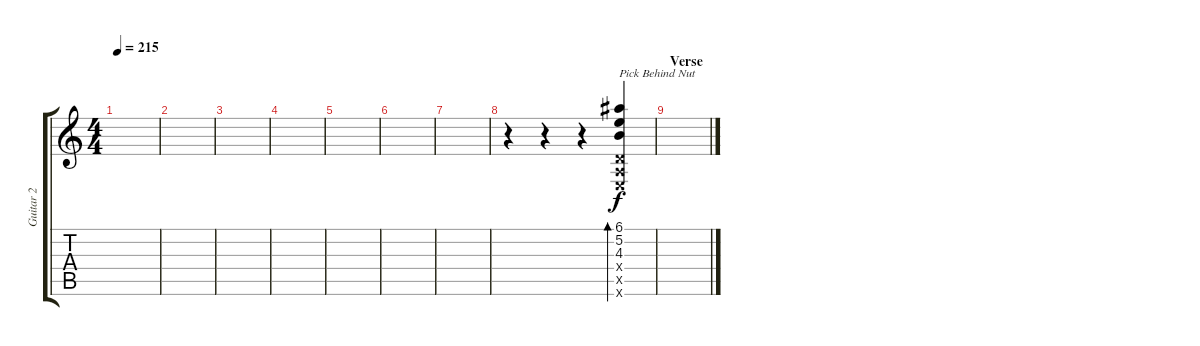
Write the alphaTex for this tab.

\track ("Guitar 2" "Guitar 2") {instrument overdrivenguitar}
\staff {score tabs}
\tuning (E4 B3 G3 D3 A2 E2) {hide}
\ts (4 4)
\tempo 215
\clef g2
\ks c
|
|
|
|
|
|
|
r.4 r.4 r.4 (6.1 5.2 4.3 0.4{x} 0.5{x} 0.6{x}).4{bd 120 txt "Pick Behind Nut" instrument guitarharmonics} |
\section ("" "Verse")
